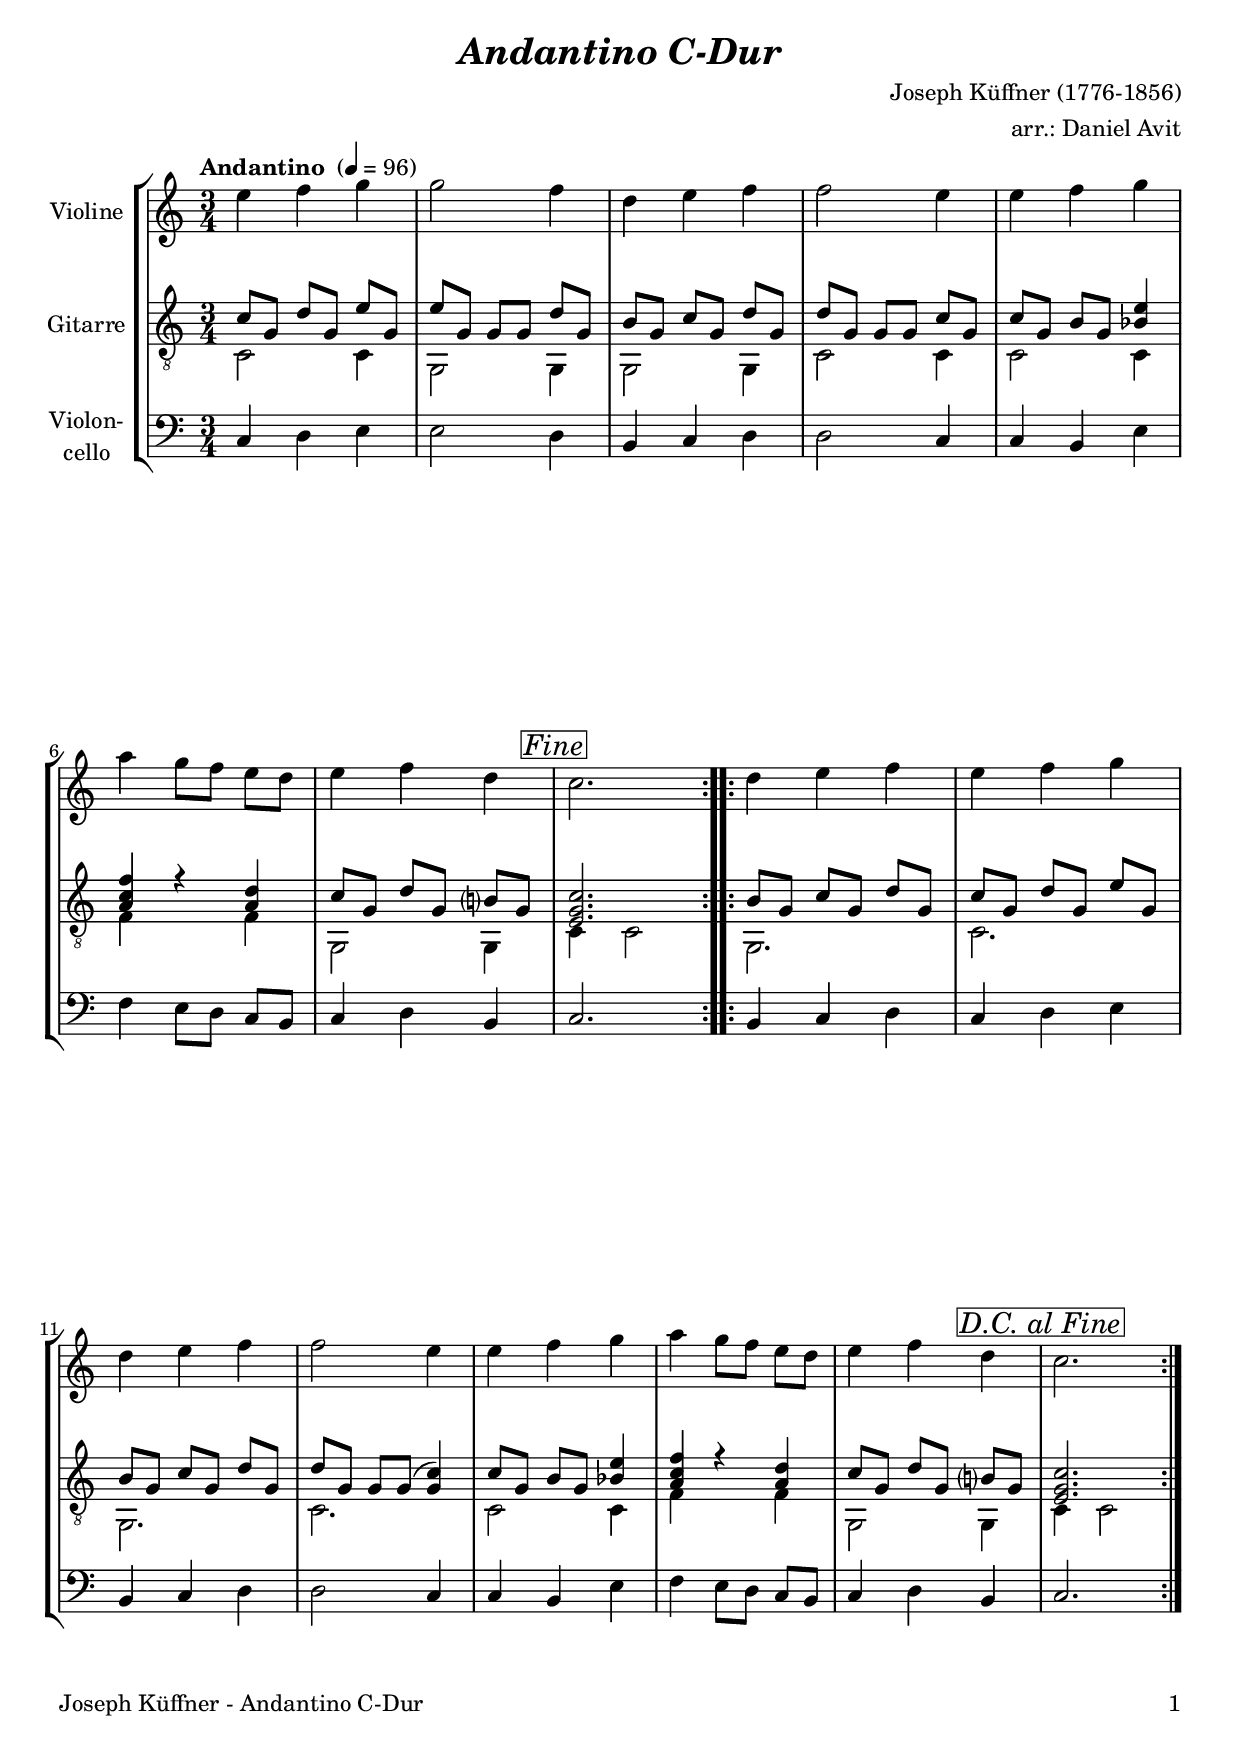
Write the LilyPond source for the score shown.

\version "2.24.4"
\include "deutsch.ly"

#(set-global-staff-size 20)

\header {
  title     = \markup \bold \italic "Andantino C-Dur"
  composer  = "Joseph Küffner (1776-1856)"
  arranger  = "arr.: Daniel Avit"
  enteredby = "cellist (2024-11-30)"
%  piece     = ""
}

voiceconsts = {
  \key c \major
  \time 3/4
  \clef "treble"
  \numericTimeSignature
  \compressEmptyMeasures
  % Set default beaming for all staves
  \set Timing.beamExceptions = #'()
  \set Timing.baseMoment     = #(ly:make-moment 1 4)
  \set Timing.beatStructure  = #'(1 1 1)
  \tempo "Andantino " 4=96
}

mist = "string ensemble 1"
mivl = "violin"
miba = "cello"
migt = "acoustic guitar (nylon)"
mipz = "pizzicato strings"

dcaf = \mark \markup \box \italic "D.C. al Fine"
fine = \mark \markup \box \italic "Fine"
rit  = \mark \markup \box \italic "rit."

va = \relative c'' {
  \voiceconsts

  \repeat volta 2 {
    e4 f g
    g2 f4
    d e f
    f2 e4

    e f g
    a g8 f e d
    e4 f d \fine
    c2.
  }

  \repeat volta 2 {
    d4 e f
    e f g
    d e f
    f2 e4

    e f g
    a g8 f e d
    e4 f d \dcaf
    c2.
  }
}

vb = \relative c' {
  \voiceconsts
  \clef "treble_8"
  
  \repeat volta 2 {
    c8 g d' g, e' g,
    e' g, g g d' g,
    h g c g d' g,
    d' g, g g c g

    c g h g <b e>4
    <a c f> r <a d>
    c8 g d' g, h? g \fine
    <e g c>2.
  }

  \repeat volta 2 {
    h'8 g c g d' g,
    c g d' g, e' g,
    h g c g d' g,
    d' g, g g( <g c>4)

    c8 g h g <b e>4
    <a c f> r <a d>
    c8 g d' g, h? g \dcaf
    <e g c>2.
  }
}

vc = \relative c {
  \voiceconsts
  \clef "treble_8"
  
  \repeat volta 2 {
    c2 c4
    g2 g4
    g2 g4
    c2 c4

    c2 c4
    f s f
    g,2 g4
    c c2
  }

  \repeat volta 2 {
    g2.
    c
    g
    c

    c2 c4
    f s f
    g,2 g4
    c c2
  }
}

vd = \relative c {
  \voiceconsts
  \clef "bass"
  
  \repeat volta 2 {
    c4 d e
    e2 d4
    h c d
    d2 c4

    c h e
    f e8 d c h
    c4 d h \fine
    c2.
  }

  \repeat volta 2 {
    h4 c d
    c d e
    h c d
    d2 c4

    c h e
    f e8 d c h
    c4 d h \dcaf
    c2.
  }
}


music = \new StaffGroup <<
      \new Staff {
	\set Staff.midiInstrument = \mivl
	\set Staff.instrumentName = \markup \center-column { "Violine" }
	\transpose c c { \va }
      }

      \new Staff {
	\set Staff.midiInstrument = \migt
	\set Staff.instrumentName = \markup \center-column { "Gitarre" }
	\transpose c c { << \vb \\ \vc >> }
      }

      \new Staff {
	\set Staff.midiInstrument = \miba
	\set Staff.instrumentName = \markup \center-column { "Violon-" "cello" }
	\transpose c c { \vd }
      }
>>

\book {
   \paper {
    print-page-number = ##t
    print-first-page-number = ##t
    ragged-last-bottom = ##f
    oddHeaderMarkup = \markup \null
    evenHeaderMarkup = \markup \null
    oddFooterMarkup = \markup {
      \fill-line {
        \if \should-print-page-number
        "Joseph Küffner - Andantino C-Dur" \fromproperty #'page:page-number-string
      }
    }
    evenFooterMarkup = \oddFooterMarkup
  } \score {
    \music
    \layout {}
  }

  \score {
    \unfoldRepeats \music

    \midi {
      \context {
        \Score
      }
    }
  }
}